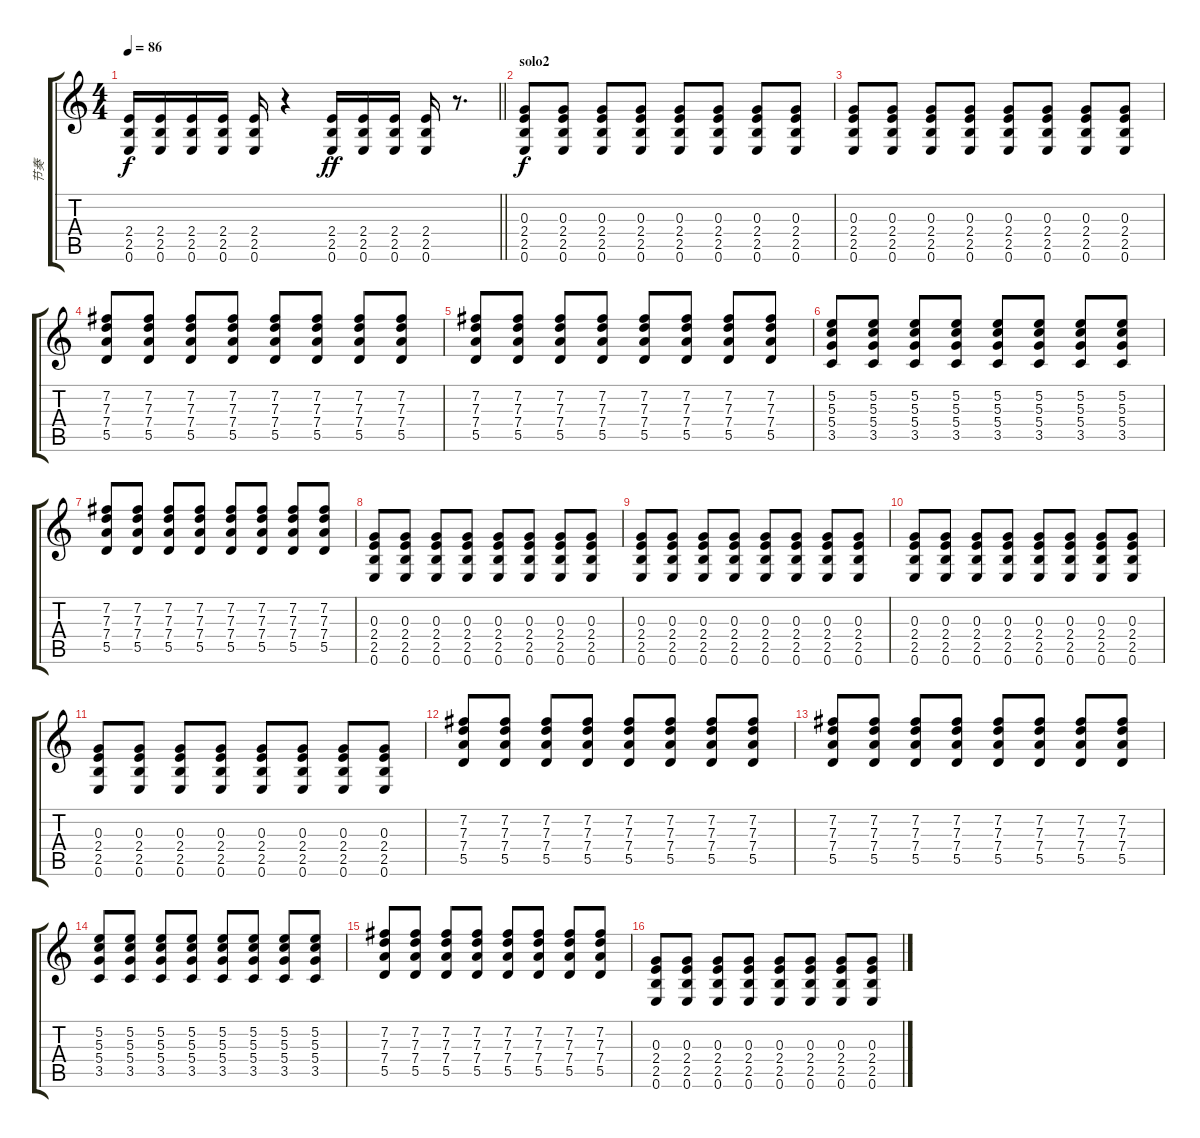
\track ("节奏" "节奏") {instrument acousticguitarsteel}
\staff {score tabs}
\tuning (E4 B3 G3 D3 A2 E2) {hide}
\ts (4 4)
\tempo 86
\clef g2
\barLineRight lightlight
\ks c
(2.4 2.5 0.6).16{dy f volume 11} (2.4 2.5 0.6).16 (2.4 2.5 0.6).16 (2.4 2.5 0.6).16 (2.4 2.5 0.6).16 r.4 (2.4 2.5 0.6).16{dy ff} (2.4 2.5 0.6).16 (2.4 2.5 0.6).16 (2.4 2.5 0.6).16 r.8{d} |
\section ("" "solo2")
(0.3 2.4 2.5 0.6).8{dy f volume 10 instrument overdrivenguitar} (0.3 2.4 2.5 0.6).8 (0.3 2.4 2.5 0.6).8 (0.3 2.4 2.5 0.6).8 (0.3 2.4 2.5 0.6).8 (0.3 2.4 2.5 0.6).8 (0.3 2.4 2.5 0.6).8 (0.3 2.4 2.5 0.6).8 |
(0.3 2.4 2.5 0.6).8 (0.3 2.4 2.5 0.6).8 (0.3 2.4 2.5 0.6).8 (0.3 2.4 2.5 0.6).8 (0.3 2.4 2.5 0.6).8 (0.3 2.4 2.5 0.6).8 (0.3 2.4 2.5 0.6).8 (0.3 2.4 2.5 0.6).8 |
(7.2 7.3 7.4 5.5).8 (7.2 7.3 7.4 5.5).8 (7.2 7.3 7.4 5.5).8 (7.2 7.3 7.4 5.5).8 (7.2 7.3 7.4 5.5).8 (7.2 7.3 7.4 5.5).8 (7.2 7.3 7.4 5.5).8 (7.2 7.3 7.4 5.5).8 |
(7.2 7.3 7.4 5.5).8 (7.2 7.3 7.4 5.5).8 (7.2 7.3 7.4 5.5).8 (7.2 7.3 7.4 5.5).8 (7.2 7.3 7.4 5.5).8 (7.2 7.3 7.4 5.5).8 (7.2 7.3 7.4 5.5).8 (7.2 7.3 7.4 5.5).8 |
(5.2 5.3 5.4 3.5).8 (5.2 5.3 5.4 3.5).8 (5.2 5.3 5.4 3.5).8 (5.2 5.3 5.4 3.5).8 (5.2 5.3 5.4 3.5).8 (5.2 5.3 5.4 3.5).8 (5.2 5.3 5.4 3.5).8 (5.2 5.3 5.4 3.5).8 |
(7.2 7.3 7.4 5.5).8 (7.2 7.3 7.4 5.5).8 (7.2 7.3 7.4 5.5).8 (7.2 7.3 7.4 5.5).8 (7.2 7.3 7.4 5.5).8 (7.2 7.3 7.4 5.5).8 (7.2 7.3 7.4 5.5).8 (7.2 7.3 7.4 5.5).8 |
(0.3 2.4 2.5 0.6).8 (0.3 2.4 2.5 0.6).8 (0.3 2.4 2.5 0.6).8 (0.3 2.4 2.5 0.6).8 (0.3 2.4 2.5 0.6).8 (0.3 2.4 2.5 0.6).8 (0.3 2.4 2.5 0.6).8 (0.3 2.4 2.5 0.6).8 |
(0.3 2.4 2.5 0.6).8 (0.3 2.4 2.5 0.6).8 (0.3 2.4 2.5 0.6).8 (0.3 2.4 2.5 0.6).8 (0.3 2.4 2.5 0.6).8 (0.3 2.4 2.5 0.6).8 (0.3 2.4 2.5 0.6).8 (0.3 2.4 2.5 0.6).8 |
(0.3 2.4 2.5 0.6).8 (0.3 2.4 2.5 0.6).8 (0.3 2.4 2.5 0.6).8 (0.3 2.4 2.5 0.6).8 (0.3 2.4 2.5 0.6).8 (0.3 2.4 2.5 0.6).8 (0.3 2.4 2.5 0.6).8 (0.3 2.4 2.5 0.6).8 |
(0.3 2.4 2.5 0.6).8 (0.3 2.4 2.5 0.6).8 (0.3 2.4 2.5 0.6).8 (0.3 2.4 2.5 0.6).8 (0.3 2.4 2.5 0.6).8 (0.3 2.4 2.5 0.6).8 (0.3 2.4 2.5 0.6).8 (0.3 2.4 2.5 0.6).8 |
(7.2 7.3 7.4 5.5).8 (7.2 7.3 7.4 5.5).8 (7.2 7.3 7.4 5.5).8 (7.2 7.3 7.4 5.5).8 (7.2 7.3 7.4 5.5).8 (7.2 7.3 7.4 5.5).8 (7.2 7.3 7.4 5.5).8 (7.2 7.3 7.4 5.5).8 |
(7.2 7.3 7.4 5.5).8 (7.2 7.3 7.4 5.5).8 (7.2 7.3 7.4 5.5).8 (7.2 7.3 7.4 5.5).8 (7.2 7.3 7.4 5.5).8 (7.2 7.3 7.4 5.5).8 (7.2 7.3 7.4 5.5).8 (7.2 7.3 7.4 5.5).8 |
(5.2 5.3 5.4 3.5).8 (5.2 5.3 5.4 3.5).8 (5.2 5.3 5.4 3.5).8 (5.2 5.3 5.4 3.5).8 (5.2 5.3 5.4 3.5).8 (5.2 5.3 5.4 3.5).8 (5.2 5.3 5.4 3.5).8 (5.2 5.3 5.4 3.5).8 |
(7.2 7.3 7.4 5.5).8 (7.2 7.3 7.4 5.5).8 (7.2 7.3 7.4 5.5).8 (7.2 7.3 7.4 5.5).8 (7.2 7.3 7.4 5.5).8 (7.2 7.3 7.4 5.5).8 (7.2 7.3 7.4 5.5).8 (7.2 7.3 7.4 5.5).8 |
(0.3 2.4 2.5 0.6).8 (0.3 2.4 2.5 0.6).8 (0.3 2.4 2.5 0.6).8 (0.3 2.4 2.5 0.6).8 (0.3 2.4 2.5 0.6).8 (0.3 2.4 2.5 0.6).8 (0.3 2.4 2.5 0.6).8 (0.3 2.4 2.5 0.6).8
